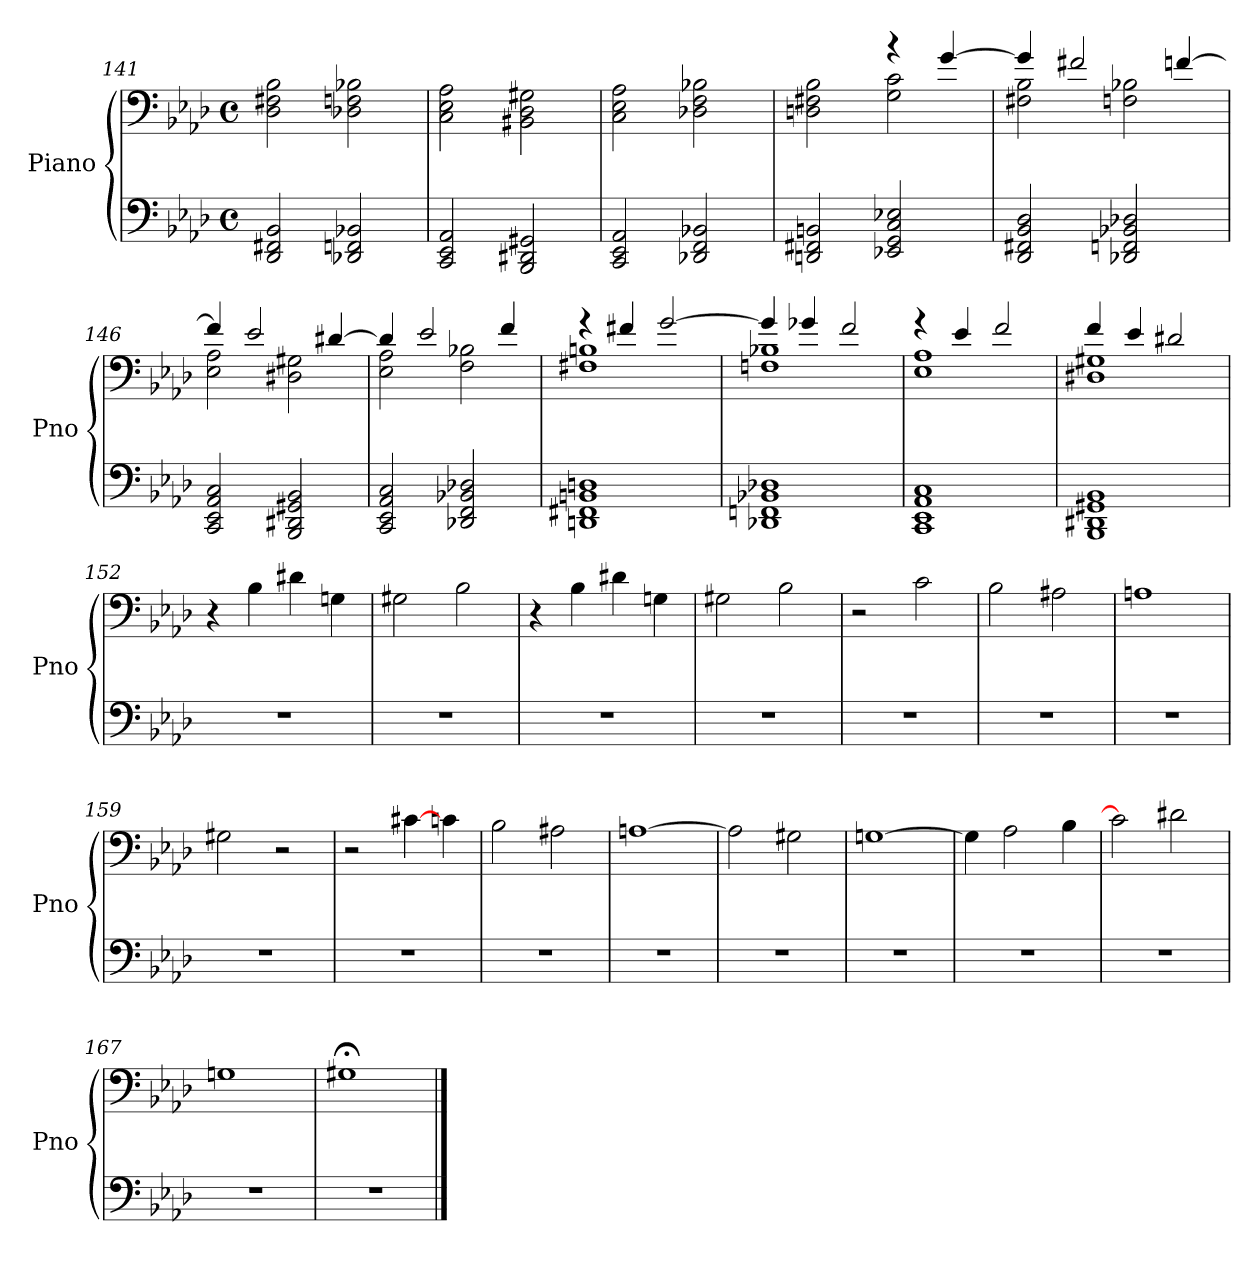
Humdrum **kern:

**kern	**kern
*part2	*part1
*staff2	*staff1
*I"Piano	*I"Piano
*I'Pno	*I'Pno
*clefF4	*clefF4
*k[b-e-a-d-]	*k[b-e-a-d-]
*M4/4	*M4/4
*met(c)	*met(c)
=141	=141
2DD-/ 2FF#X/ 2BB-/	2D-\ 2F#X\ 2B-\
2DD-X/ 2FFn/ 2BB-X/	2D-X\ 2Fn\ 2B-X\
=142	=142
2CC/ 2EE-/ 2AA-/	2C\ 2E-\ 2A-\
2BBB-/ 2DD#X/ 2GG#X/	2BB#X\ 2D-\ 2G#X\
=143	=143
2CC/ 2EE-/ 2AA-/	2C\ 2E-\ 2A-\
2DD-X/ 2FF/ 2BB-X/	2D-X\ 2F\ 2B-X\
=144	=144
*	*^
2DDn/ 2FF#X/ 2BBn/	2ryy	2Dn\ 2F#X\ 2B-\
2EE-X/ 2GG/ 2C/ 2E-X/	4r	2G\ 2c\
.	[4g/	.
=145	=145	=145
2DD-/ 2FF#X/ 2BB-/ 2D-/	4g/]	2F#X\ 2B-\
.	2f#X/	.
2DD-X/ 2FFn/ 2BB-X/ 2D-X/	.	2Fn\ 2B-X\
.	[4fn/	.
=146	=146	=146
2CC/ 2EE-/ 2AA-/ 2C/	4f/]	2E-\ 2A-\
.	2e-/	.
2BBB-/ 2DD#X/ 2GG#X/ 2BB-/	.	2D#X\ 2G#X\
.	[4d#X/	.
!!LO:LB:g=z	!!
=147	=147	=147
2CC/ 2EE-/ 2AA-/ 2C/	4d#/]	2E-\ 2A-\
.	2e-/	.
2DD-X/ 2FF/ 2BB-X/ 2D-X/	.	2F\ 2B-X\
.	4f/	.
=148	=148	=148
1DDn 1FF#X 1BBn 1Dn	4r	1F#X 1Bn
.	4f#X/	.
.	[2g/	.
=149	=149	=149
1DD-X 1FFn 1BB-X 1D-X	4g/]	1Fn 1B-X
.	4g-X/	.
.	2f/	.
=150	=150	=150
1CC 1EE- 1AA- 1C	4r	1E- 1A-
.	4e-/	.
.	2f/	.
=151	=151	=151
1BBB- 1DD#X 1GG#X 1BB-	4f/	1D#X 1G#X
.	4e-/	.
.	2d#X/	.
*	*v	*v
=152	=152
1r	4r
.	4B-\
.	4d#X\
.	4Gn\
!!LO:LB:g=z
=153	=153
1r	2G#X\
.	2B-\
=154	=154
1r	4r
.	4B-\
.	4d#X\
.	4Gn\
=155	=155
1r	2G#X\
.	2B-\
=156	=156
1r	2r
.	2c\
=157	=157
1r	2B-\
.	2A#X\
=158	=158
1r	1An
=159	=159
1r	2G#X\
.	2r
=160	=160
1r	2r
.	[4c#X\
.	4cn\
!!LO:PB:g=z
=161	=161
1r	2B-\
.	2A#X\
=162	=162
1r	[1An
=163	=163
1r	2A\]
.	2G#X\
=164	=164
1r	[1Gn
=165	=165
1r	4G\]
.	2A-\
.	4B-\
=166	=166
1r	2c#\]
.	2d#X\
=167	=167
1r	1Gn
=168	=168
1r	1G#X;<
==	==
*-	*-
